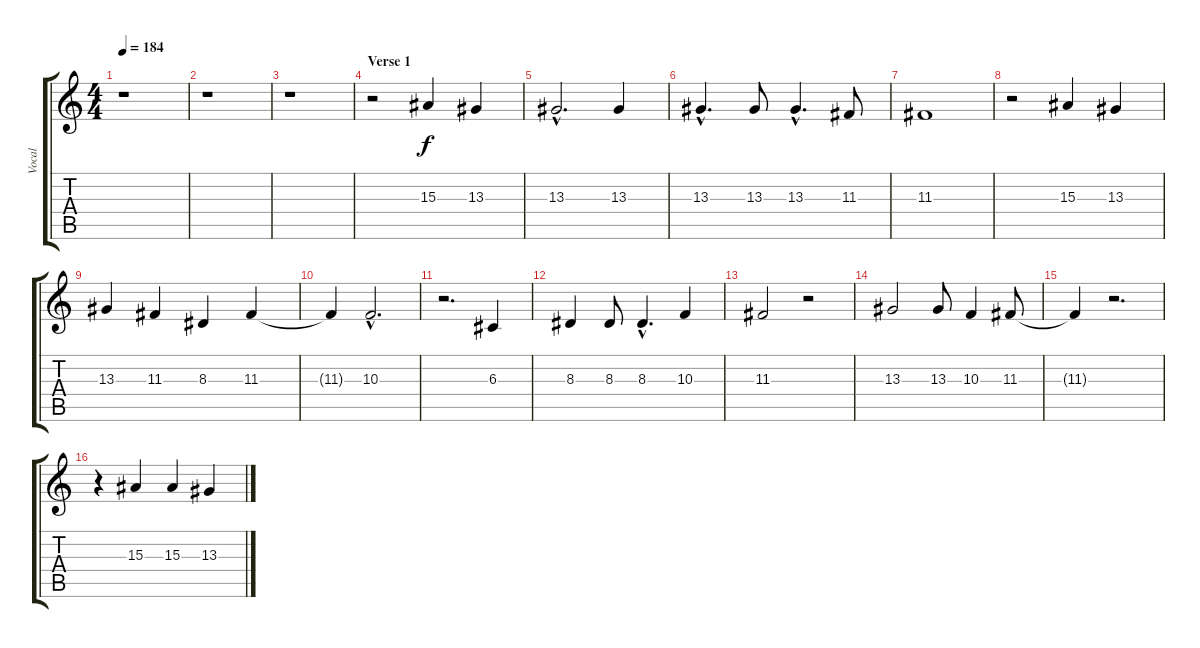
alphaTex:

\track ("Vocal" "Vocal") {instrument pad4choir}
\staff {score tabs}
\tuning (E4 B3 G3 D3 G2 D2) {hide}
\ts (4 4)
\tempo 184
\clef g2
\ks c
r.1{dy f} |
r.1 |
r.1 |
\section ("" "Verse 1")
r.2 15.3.4 13.3.4 |
13.3{hac}.2{d} 13.3.4 |
13.3{hac}.4{d} 13.3.8 13.3{hac}.4{d} 11.3.8 |
11.3.1 |
r.2 15.3.4 13.3.4 |
13.3.4 11.3.4 8.3.4 11.3.4 |
11.3{t}.4 10.3{hac}.2{d} |
r.2{d} 6.3.4 |
8.3.4 8.3.8 8.3{hac}.4{d} 10.3.4 |
11.3.2 r.2 |
13.3.2 13.3.8 10.3.4 11.3.8 |
11.3{t}.4 r.2{d} |
r.4 15.3.4 15.3.4 13.3.4
